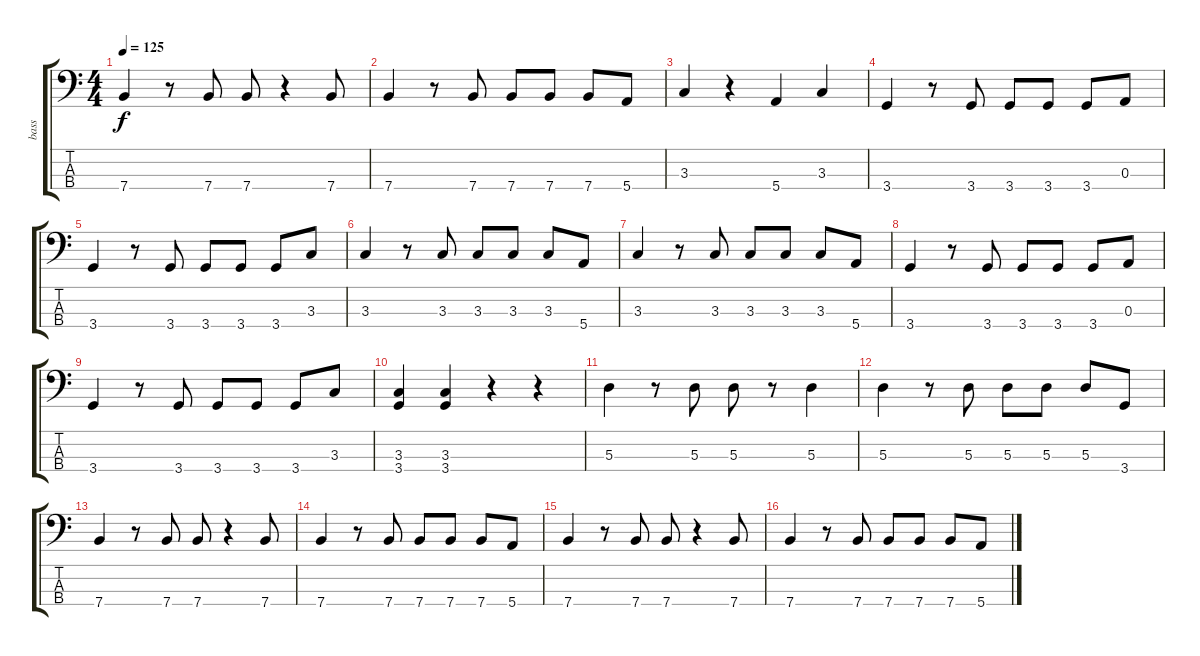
\track ("bass" "bass") {instrument electricbassfinger}
\staff {score tabs}
\tuning (G2 D2 A1 E1) {hide}
\ts (4 4)
\tempo 125
\clef f4
\ks c
7.4.4{dy f} r.8 7.4.8 7.4.8 r.4 7.4.8 |
7.4.4 r.8 7.4.8 7.4.8 7.4.8 7.4.8 5.4.8 |
3.3.4 r.4 5.4.4 3.3.4 |
3.4.4 r.8 3.4.8 3.4.8 3.4.8 3.4.8 0.3.8 |
3.4.4 r.8 3.4.8 3.4.8 3.4.8 3.4.8 3.3.8 |
3.3.4 r.8 3.3.8 3.3.8 3.3.8 3.3.8 5.4.8 |
3.3.4 r.8 3.3.8 3.3.8 3.3.8 3.3.8 5.4.8 |
3.4.4 r.8 3.4.8 3.4.8 3.4.8 3.4.8 0.3.8 |
3.4.4 r.8 3.4.8 3.4.8 3.4.8 3.4.8 3.3.8 |
(3.3 3.4).4 (3.3 3.4).4 r.4 r.4 |
5.3.4 r.8 5.3.8 5.3.8 r.8 5.3.4 |
5.3.4 r.8 5.3.8 5.3.8 5.3.8 5.3.8 3.4.8 |
7.4.4 r.8 7.4.8 7.4.8 r.4 7.4.8 |
7.4.4 r.8 7.4.8 7.4.8 7.4.8 7.4.8 5.4.8 |
7.4.4 r.8 7.4.8 7.4.8 r.4 7.4.8 |
7.4.4 r.8 7.4.8 7.4.8 7.4.8 7.4.8 5.4.8
